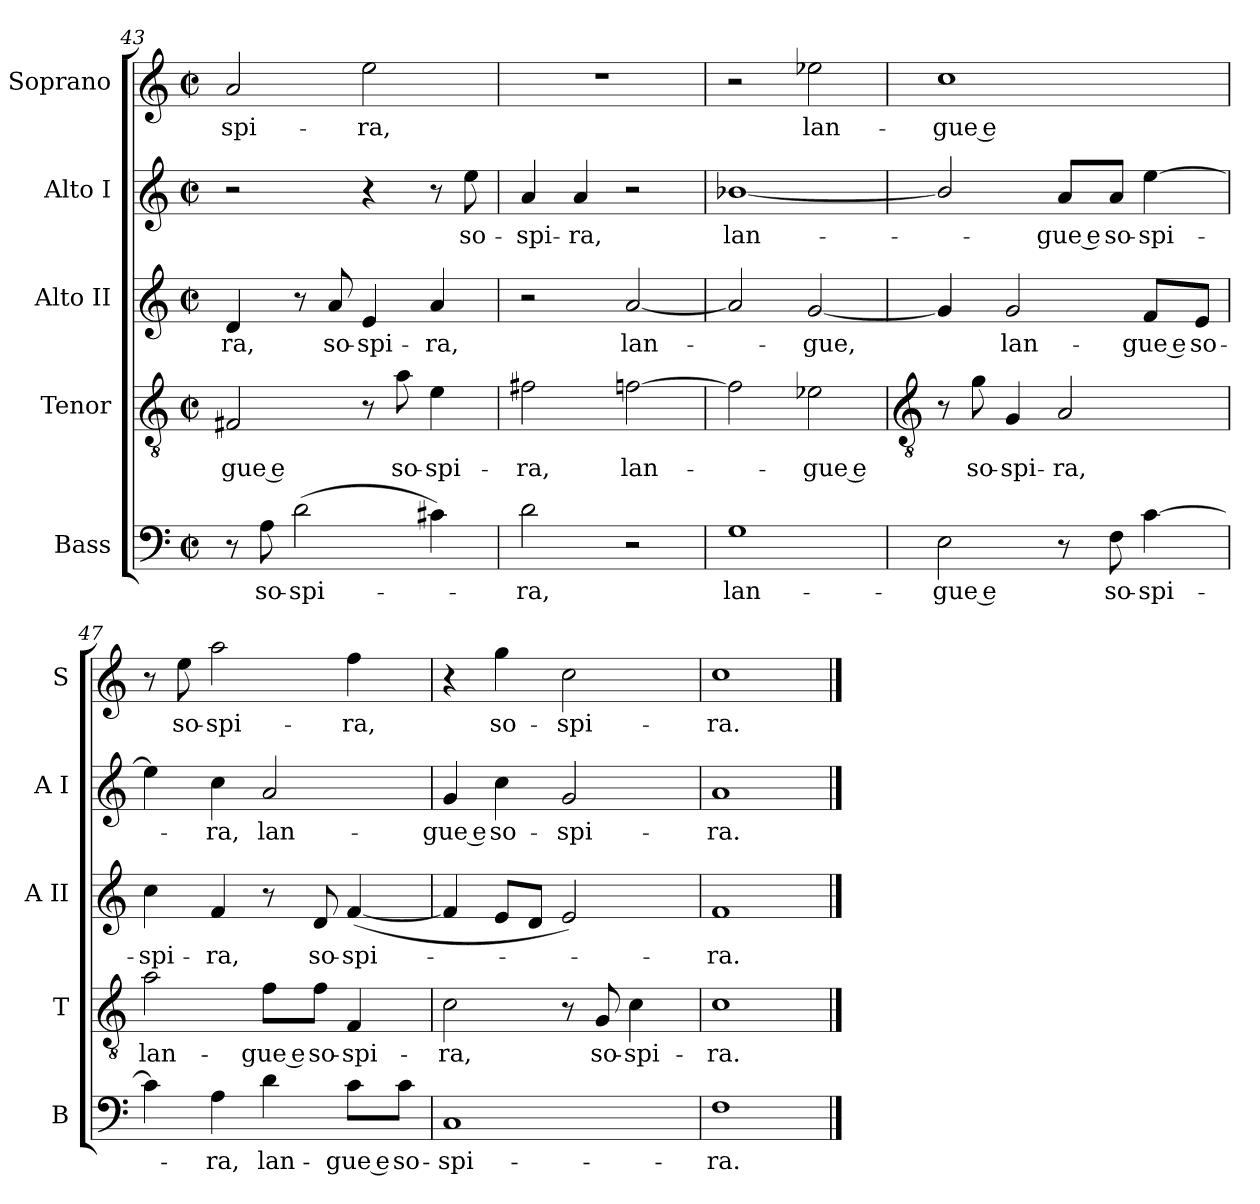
**kern	**text	**kern	**text	**kern	**text	**kern	**text	**kern	**text
*part5	*part5	*part4	*part4	*part3	*part3	*part2	*part2	*part1	*part1
*staff5	*staff5	*staff4	*staff4	*staff3	*staff3	*staff2	*staff2	*staff1	*staff1
*I"Bass	*	*I"Tenor	*	*I"Alto II	*	*I"Alto I	*	*I"Soprano	*
*I'B	*	*I'T	*	*I'A II	*	*I'A I	*	*I'S	*
*clefF4	*	*clefGv2	*	*clefG2	*	*clefG2	*	*clefG2	*
*k[]	*	*k[]	*	*k[]	*	*k[]	*	*k[]	*
*C:	*	*C:	*	*C:	*	*C:	*	*C:	*
*M2/2	*	*M2/2	*	*M2/2	*	*M2/2	*	*M2/2	*
*met(c|)	*	*met(c|)	*	*met(c|)	*	*met(c|)	*	*met(c|)	*
=43	=43	=43	=43	=43	=43	=43	=43	=43	=43
!	!	!	!LO:LY:b	!	!LO:LY:b	!	!	!	!LO:LY:b
8r	.	2F#X	-gue e	4d	-ra,	2r	.	2a	-spi-
!	!LO:LY:b	!	!	!	!	!	!	!	!
8A	so-	.	.	.	.	.	.	.	.
!	!LO:LY:b	!	!	!	!	!	!	!	!
(>2d	-spi-	.	.	8r	.	.	.	.	.
!	!	!	!	!	!LO:LY:b	!	!	!	!
.	.	.	.	8a	so-	.	.	.	.
!	!	!	!	!	!LO:LY:b	!	!	!	!LO:LY:b
.	.	8r	.	4e	-spi-	4r	.	2ee	-ra,
!	!	!	!LO:LY:b	!	!	!	!	!	!
.	.	8a	so-	.	.	.	.	.	.
!	!	!	!LO:LY:b	!	!LO:LY:b	!	!	!	!
4c#X)	.	4e	-spi-	4a	-ra,	8r	.	.	.
!	!	!	!	!	!	!	!LO:LY:b	!	!
.	.	.	.	.	.	8ee	so-	.	.
=44	=44	=44	=44	=44	=44	=44	=44	=44	=44
!	!LO:LY:b	!	!LO:LY:b	!	!	!	!LO:LY:b	!	!
2d	ra,	2f#X	-ra,	2r	.	4a	-spi-	1r	.
!	!	!	!	!	!	!	!LO:LY:b	!	!
.	.	.	.	.	.	4a	-ra,	.	.
!	!	!	!LO:LY:b	!	!LO:LY:b	!	!	!	!
2r	.	[2fn	lan-	[2a	lan-	2r	.	.	.
=45	=45	=45	=45	=45	=45	=45	=45	=45	=45
!	!LO:LY:b	!	!	!	!	!	!LO:LY:b	!	!
1G	lan-	2f]	.	2a]	.	[1b-X/	lan-	2r	.
!	!	!	!LO:LY:b	!	!LO:LY:b	!	!	!	!LO:LY:b
.	.	2e-X	gue e	[2g	gue,	.	.	2ee-X	lan-
!!LO:LB:g=z
=46	=46	=46	=46	=46	=46	=46	=46	=46	=46
*	*	*clefGv2	*	*	*	*	*	*	*
!	!LO:LY:b	!	!	!	!	!	!	!	!LO:LY:b
2E	-gue e	8r	.	4g]	.	2b-/]	.	1cc	-gue e
!	!	!	!LO:LY:b	!	!	!	!	!	!
.	.	8g	so-	.	.	.	.	.	.
!	!	!	!LO:LY:b	!	!LO:LY:b	!	!	!	!
.	.	4G	-spi-	2g	lan-	.	.	.	.
!	!	!	!LO:LY:b	!	!	!	!LO:LY:b	!	!
8r	.	2A	-ra,	.	.	8a/L	gue e	.	.
!	!LO:LY:b	!	!	!	!	!	!LO:LY:b	!	!
8F	so-	.	.	.	.	8a/J	so-	.	.
!	!LO:LY:b	!	!	!	!LO:LY:b	!	!LO:LY:b	!	!
[4c	-spi-	.	.	8f/L	-gue e	[4ee	-spi-	.	.
!	!	!	!	!	!LO:LY:b	!	!	!	!
.	.	.	.	8e/J	so-	.	.	.	.
=47	=47	=47	=47	=47	=47	=47	=47	=47	=47
!	!	!	!LO:LY:b	!	!LO:LY:b	!	!	!	!
4c]	.	2a	lan-	4cc	-spi-	4ee]	.	8r	.
!	!	!	!	!	!	!	!	!	!LO:LY:b
.	.	.	.	.	.	.	.	8ee	so-
!	!LO:LY:b	!	!	!	!LO:LY:b	!	!LO:LY:b	!	!LO:LY:b
4A	ra,	.	.	4f	-ra,	4cc	ra,	2aa	-spi-
!	!LO:LY:b	!	!LO:LY:b	!	!	!	!LO:LY:b	!	!
4d	lan-	8f\L	-gue e	8r	.	2a	lan-	.	.
!	!	!	!LO:LY:b	!	!LO:LY:b	!	!	!	!
.	.	8f\J	so-	8d	so-	.	.	.	.
!	!LO:LY:b	!	!LO:LY:b	!	!LO:LY:b	!	!	!	!LO:LY:b
8c\L	-gue e	4F	-spi-	(<[4f	-spi-	.	.	4ff	-ra,
!	!LO:LY:b	!	!	!	!	!	!	!	!
8c\J	so-	.	.	.	.	.	.	.	.
=48	=48	=48	=48	=48	=48	=48	=48	=48	=48
!	!LO:LY:b	!	!LO:LY:b	!	!	!	!LO:LY:b	!	!
1C	-spi-	2c	-ra,	4f]	.	4g	-gue e	4r	.
!	!	!	!	!	!	!	!LO:LY:b	!	!LO:LY:b
.	.	.	.	8e/L	.	4cc	so-	4gg	so-
.	.	.	.	8d/J	.	.	.	.	.
!	!	!	!	!	!	!	!LO:LY:b	!	!LO:LY:b
.	.	8r	.	2e)	.	2g	-spi-	2cc	-spi-
!	!	!	!LO:LY:b	!	!	!	!	!	!
.	.	8G	so-	.	.	.	.	.	.
!	!	!	!LO:LY:b	!	!	!	!	!	!
.	.	4c	-spi-	.	.	.	.	.	.
=49	=49	=49	=49	=49	=49	=49	=49	=49	=49
!	!LO:LY:b	!	!LO:LY:b	!	!LO:LY:b	!	!LO:LY:b	!	!LO:LY:b
1F	-ra.	1c	-ra.	1f	ra.	1a	-ra.	1cc	-ra.
==	==	==	==	==	==	==	==	==	==
*-	*-	*-	*-	*-	*-	*-	*-	*-	*-
